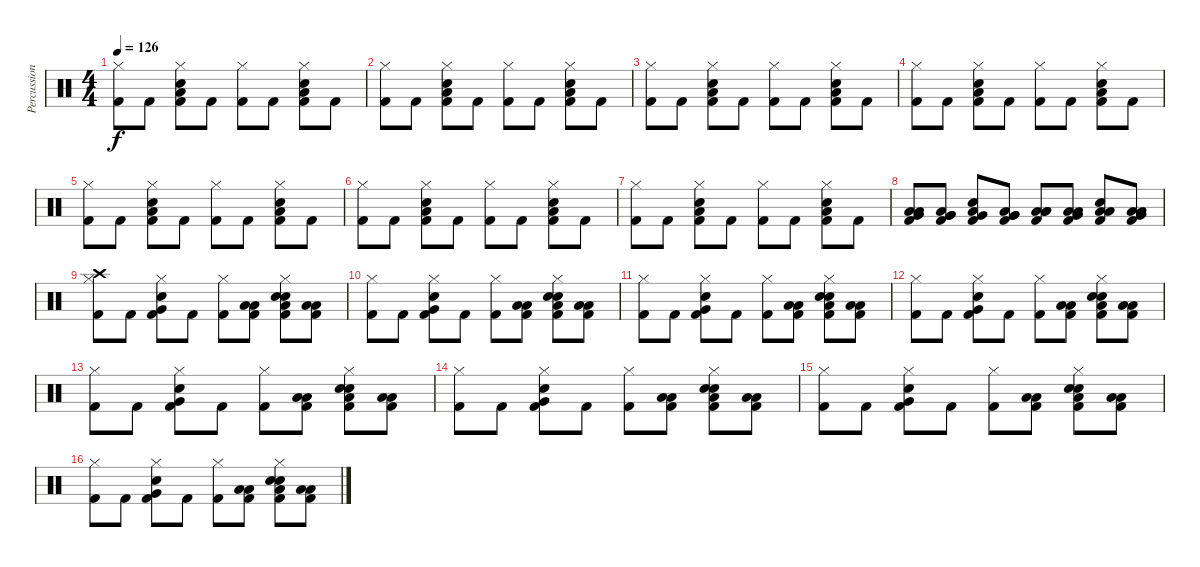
\track ("Percussion" "Percussion") {instrument percussion}
\staff {score}
\articulation defaults
\ts (4 4)
\tempo 126
\clef neutral
\ks c
("Hi-Hat (closed)" "Kick (hit) 2").8{dy f} "Kick (hit) 2".8 ("Hi-Hat (closed)" "Snare (hit) 2" "Low Floor Tom (hit)" "Kick (hit) 2").8 "Kick (hit) 2".8 ("Hi-Hat (closed)" "Kick (hit) 2").8 "Kick (hit) 2".8 ("Hi-Hat (closed)" "Snare (hit) 2" "Low Floor Tom (hit)" "Kick (hit) 2").8 "Kick (hit) 2".8 |
("Hi-Hat (closed)" "Kick (hit) 2").8 "Kick (hit) 2".8 ("Hi-Hat (closed)" "Snare (hit) 2" "Low Floor Tom (hit)" "Kick (hit) 2").8 "Kick (hit) 2".8 ("Hi-Hat (closed)" "Kick (hit) 2").8 "Kick (hit) 2".8 ("Hi-Hat (closed)" "Snare (hit) 2" "Low Floor Tom (hit)" "Kick (hit) 2").8 "Kick (hit) 2".8 |
("Hi-Hat (closed)" "Kick (hit) 2").8 "Kick (hit) 2".8 ("Hi-Hat (closed)" "Snare (hit) 2" "Low Floor Tom (hit)" "Kick (hit) 2").8 "Kick (hit) 2".8 ("Hi-Hat (closed)" "Kick (hit) 2").8 "Kick (hit) 2".8 ("Hi-Hat (closed)" "Snare (hit) 2" "Low Floor Tom (hit)" "Kick (hit) 2").8 "Kick (hit) 2".8 |
("Hi-Hat (closed)" "Kick (hit) 2").8 "Kick (hit) 2".8 ("Hi-Hat (closed)" "Snare (hit) 2" "Low Floor Tom (hit)" "Kick (hit) 2").8 "Kick (hit) 2".8 ("Hi-Hat (closed)" "Kick (hit) 2").8 "Kick (hit) 2".8 ("Hi-Hat (closed)" "Snare (hit) 2" "Low Floor Tom (hit)" "Kick (hit) 2").8 "Kick (hit) 2".8 |
("Hi-Hat (closed)" "Kick (hit) 2").8 "Kick (hit) 2".8 ("Hi-Hat (closed)" "Snare (hit) 2" "Low Floor Tom (hit)" "Kick (hit) 2").8 "Kick (hit) 2".8 ("Hi-Hat (closed)" "Kick (hit) 2").8 "Kick (hit) 2".8 ("Hi-Hat (closed)" "Snare (hit) 2" "Low Floor Tom (hit)" "Kick (hit) 2").8 "Kick (hit) 2".8 |
("Hi-Hat (closed)" "Kick (hit) 2").8 "Kick (hit) 2".8 ("Hi-Hat (closed)" "Snare (hit) 2" "Low Floor Tom (hit)" "Kick (hit) 2").8 "Kick (hit) 2".8 ("Hi-Hat (closed)" "Kick (hit) 2").8 "Kick (hit) 2".8 ("Hi-Hat (closed)" "Snare (hit) 2" "Low Floor Tom (hit)" "Kick (hit) 2").8 "Kick (hit) 2".8 |
("Hi-Hat (closed)" "Kick (hit) 2").8 "Kick (hit) 2".8 ("Hi-Hat (closed)" "Snare (hit) 2" "Low Floor Tom (hit)" "Kick (hit) 2").8 "Kick (hit) 2".8 ("Hi-Hat (closed)" "Kick (hit) 2").8 "Kick (hit) 2".8 ("Hi-Hat (closed)" "Snare (hit) 2" "Low Floor Tom (hit)" "Kick (hit) 2").8 "Kick (hit) 2".8 |
("Low Floor Tom (hit)" "Low Tom (hit)" "Very Low Tom (hit)" "Kick (hit) 2").8 ("Very Low Tom (hit)" "Very Low Tom (hit)" "Low Floor Tom (hit)" "Kick (hit) 2").8 ("Low Floor Tom (hit)" "Very Low Tom (hit)" "Snare (hit) 2" "Kick (hit) 2").8 ("Very Low Tom (hit)" "Very Low Tom (hit)" "Low Floor Tom (hit)" "Kick (hit) 2").8 ("Low Tom (hit)" "Low Tom (hit)" "Low Floor Tom (hit)" "Kick (hit) 2").8 ("Very Low Tom (hit)" "Low Tom (hit)" "Low Tom (hit)" "Kick (hit) 2").8 ("Low Floor Tom (hit)" "Low Floor Tom (hit)" "Snare (hit) 2" "Kick (hit) 2").8 ("Very Low Tom (hit)" "Low Tom (hit)" "Low Tom (hit)" "Kick (hit) 2").8 |
("Hi-Hat (closed)" "Crash high (hit)" "Kick (hit) 2").8 "Kick (hit) 2".8 ("Hi-Hat (closed)" "Very Low Tom (hit)" "Snare (hit) 2" "Kick (hit) 2").8 "Kick (hit) 2".8 ("Hi-Hat (closed)" "Kick (hit) 2").8 ("Low Tom (hit)" "Low Tom (hit)" "Kick (hit) 2").8 ("Hi-Hat (closed)" "Snare (hit) 2" "Low Floor Tom (hit)" "Snare (hit) 2" "Kick (hit) 2").8 ("Low Tom (hit)" "Low Tom (hit)" "Kick (hit) 2").8 |
("Hi-Hat (closed)" "Kick (hit) 2").8 "Kick (hit) 2".8 ("Hi-Hat (closed)" "Very Low Tom (hit)" "Snare (hit) 2" "Kick (hit) 2").8 "Kick (hit) 2".8 ("Hi-Hat (closed)" "Kick (hit) 2").8 ("Low Tom (hit)" "Low Tom (hit)" "Kick (hit) 2").8 ("Hi-Hat (closed)" "Snare (hit) 2" "Low Floor Tom (hit)" "Snare (hit) 2" "Kick (hit) 2").8 ("Low Tom (hit)" "Low Tom (hit)" "Kick (hit) 2").8 |
("Hi-Hat (closed)" "Kick (hit) 2").8 "Kick (hit) 2".8 ("Hi-Hat (closed)" "Very Low Tom (hit)" "Snare (hit) 2" "Kick (hit) 2").8 "Kick (hit) 2".8 ("Hi-Hat (closed)" "Kick (hit) 2").8 ("Low Tom (hit)" "Low Tom (hit)" "Kick (hit) 2").8 ("Hi-Hat (closed)" "Snare (hit) 2" "Low Floor Tom (hit)" "Snare (hit) 2" "Kick (hit) 2").8 ("Low Tom (hit)" "Low Tom (hit)" "Kick (hit) 2").8 |
("Hi-Hat (closed)" "Kick (hit) 2").8 "Kick (hit) 2".8 ("Hi-Hat (closed)" "Very Low Tom (hit)" "Snare (hit) 2" "Kick (hit) 2").8 "Kick (hit) 2".8 ("Hi-Hat (closed)" "Kick (hit) 2").8 ("Low Tom (hit)" "Low Tom (hit)" "Kick (hit) 2").8 ("Hi-Hat (closed)" "Snare (hit) 2" "Low Floor Tom (hit)" "Snare (hit) 2" "Kick (hit) 2").8 ("Low Tom (hit)" "Low Tom (hit)" "Kick (hit) 2").8 |
("Hi-Hat (closed)" "Kick (hit) 2").8 "Kick (hit) 2".8 ("Hi-Hat (closed)" "Very Low Tom (hit)" "Snare (hit) 2" "Kick (hit) 2").8 "Kick (hit) 2".8 ("Hi-Hat (closed)" "Kick (hit) 2").8 ("Low Tom (hit)" "Low Tom (hit)" "Kick (hit) 2").8 ("Hi-Hat (closed)" "Snare (hit) 2" "Low Floor Tom (hit)" "Snare (hit) 2" "Kick (hit) 2").8 ("Low Tom (hit)" "Low Tom (hit)" "Kick (hit) 2").8 |
("Hi-Hat (closed)" "Kick (hit) 2").8 "Kick (hit) 2".8 ("Hi-Hat (closed)" "Very Low Tom (hit)" "Snare (hit) 2" "Kick (hit) 2").8 "Kick (hit) 2".8 ("Hi-Hat (closed)" "Kick (hit) 2").8 ("Low Tom (hit)" "Low Tom (hit)" "Kick (hit) 2").8 ("Hi-Hat (closed)" "Snare (hit) 2" "Low Floor Tom (hit)" "Snare (hit) 2" "Kick (hit) 2").8 ("Low Tom (hit)" "Low Tom (hit)" "Kick (hit) 2").8 |
("Hi-Hat (closed)" "Kick (hit) 2").8 "Kick (hit) 2".8 ("Hi-Hat (closed)" "Very Low Tom (hit)" "Snare (hit) 2" "Kick (hit) 2").8 "Kick (hit) 2".8 ("Hi-Hat (closed)" "Kick (hit) 2").8 ("Low Tom (hit)" "Low Tom (hit)" "Kick (hit) 2").8 ("Hi-Hat (closed)" "Snare (hit) 2" "Low Floor Tom (hit)" "Snare (hit) 2" "Kick (hit) 2").8 ("Low Tom (hit)" "Low Tom (hit)" "Kick (hit) 2").8 |
("Hi-Hat (closed)" "Kick (hit) 2").8 "Kick (hit) 2".8 ("Hi-Hat (closed)" "Very Low Tom (hit)" "Snare (hit) 2" "Kick (hit) 2").8 "Kick (hit) 2".8 ("Hi-Hat (closed)" "Kick (hit) 2").8 ("Low Tom (hit)" "Low Tom (hit)" "Kick (hit) 2").8 ("Hi-Hat (closed)" "Snare (hit) 2" "Low Floor Tom (hit)" "Snare (hit) 2" "Kick (hit) 2").8 ("Low Tom (hit)" "Low Tom (hit)" "Kick (hit) 2").8
